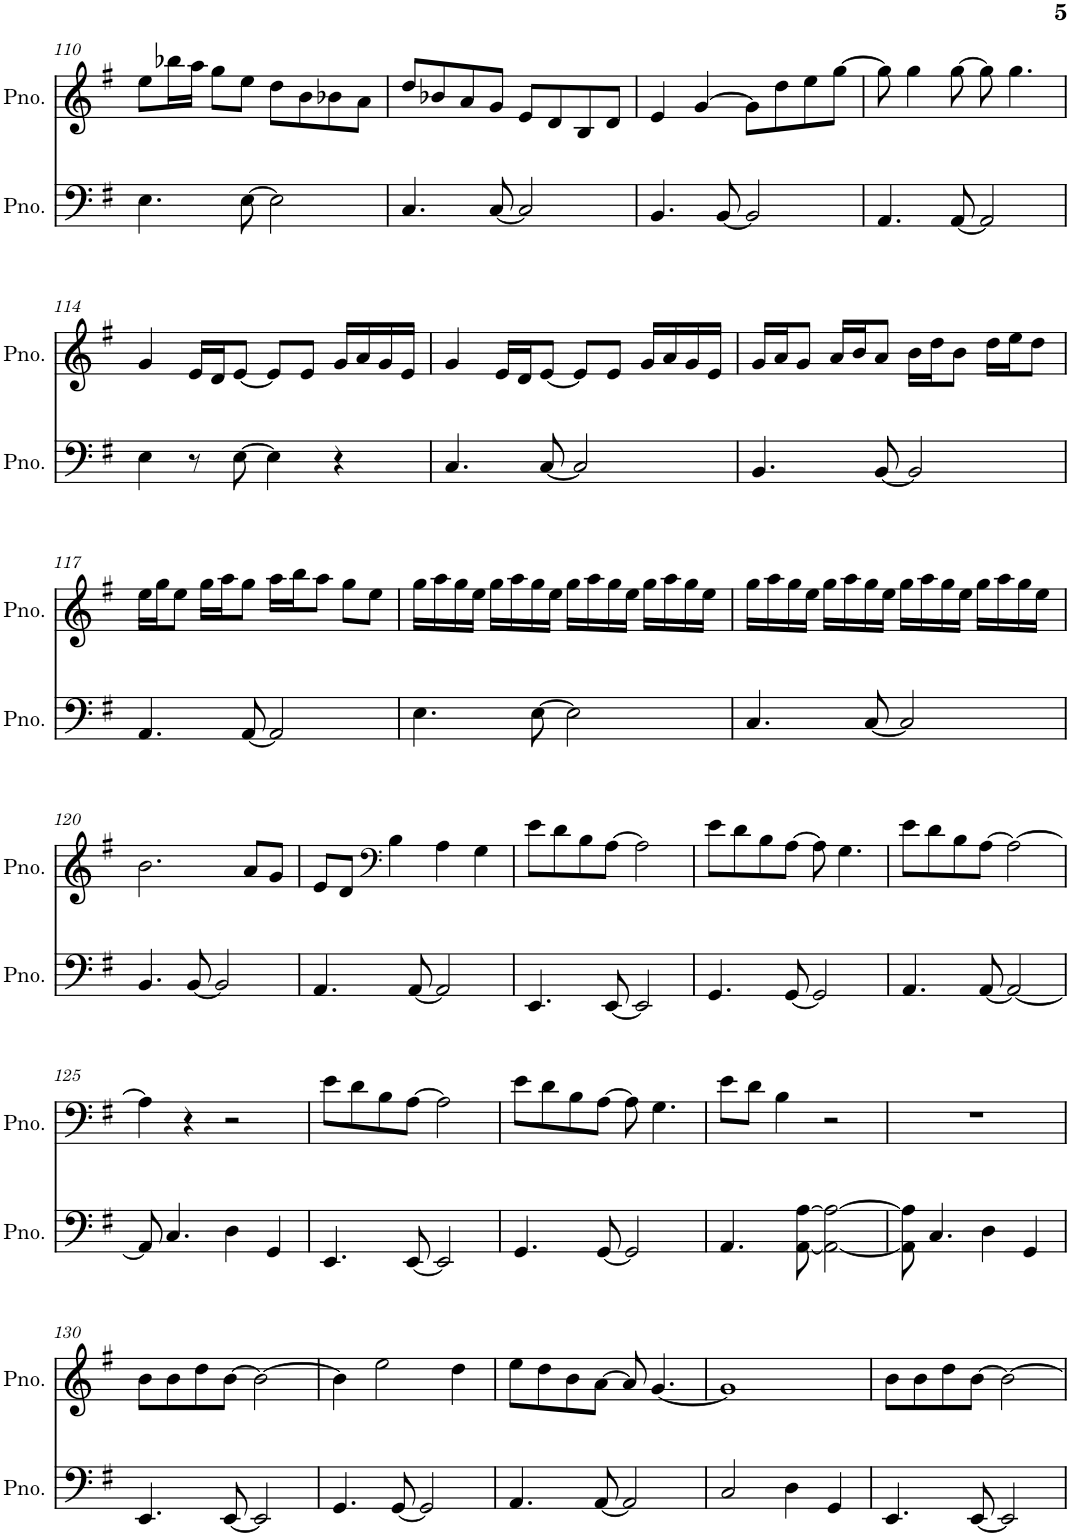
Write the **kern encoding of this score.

**kern	**kern
*part2	*part1
*staff2	*staff1
*I"Piano	*I"Piano
*I'Pno.	*I'Pno.
!!LO:PB:g=z
*clefG2	*clefG2
*k[f#]	*k[f#]
*M4/4	*M4/4
=110	=110
4.E\	8ee\L
.	16bb-X\L
.	16aa\JJ
.	8gg\L
[8E\	8ee\J
2E\]	8dd\L
.	8b\
.	8b-X\
.	8a\J
=111	=111
4.C/	8dd/L
.	8b-X/
.	8a/
[8C/	8g/J
2C/]	8e/L
.	8d/
.	8B/
.	8d/J
=112	=112
4.BB/	4e/
.	[4g/
[8BB/	.
2BB/]	8g\L]
.	8dd\
.	8ee\
.	[8gg\J
=113	=113
4.AA/	8gg\]
.	4gg\
[8AA/	[8gg\
2AA/]	8gg\]
.	4.gg\
!!LO:LB:g=z
=114	=114
4E\	4g/
8r	16e/LL
.	16d/J
[8E\	[8e/J
4E\]	8e/L]
.	8e/J
4r	16g/LL
.	16a/
.	16g/
.	16e/JJ
=115	=115
4.C/	4g/
.	16e/LL
.	16d/J
[8C/	[8e/J
2C/]	8e/L]
.	8e/J
.	16g/LL
.	16a/
.	16g/
.	16e/JJ
=116	=116
4.BB/	16g/LL
.	16a/J
.	8g/J
.	16a/LL
.	16b/J
[8BB/	8a/J
2BB/]	16b\LL
.	16dd\J
.	8b\J
.	16dd\LL
.	16ee\J
.	8dd\J
!!LO:LB:g=z
=117	=117
4.AA/	16ee\LL
.	16gg\J
.	8ee\J
.	16gg\LL
.	16aa\J
[8AA/	8gg\J
2AA/]	16aa\LL
.	16bb\J
.	8aa\J
.	8gg\L
.	8ee\J
=118	=118
4.E\	16gg\LL
.	16aa\
.	16gg\
.	16ee\JJ
.	16gg\LL
.	16aa\
[8E\	16gg\
.	16ee\JJ
2E\]	16gg\LL
.	16aa\
.	16gg\
.	16ee\JJ
.	16gg\LL
.	16aa\
.	16gg\
.	16ee\JJ
=119	=119
4.C/	16gg\LL
.	16aa\
.	16gg\
.	16ee\JJ
.	16gg\LL
.	16aa\
[8C/	16gg\
.	16ee\JJ
2C/]	16gg\LL
.	16aa\
.	16gg\
.	16ee\JJ
.	16gg\LL
.	16aa\
.	16gg\
.	16ee\JJ
!!LO:LB:g=z
=120	=120
4.BB/	2.b\
[8BB/	.
2BB/]	.
.	8a/L
.	8g/J
=121	=121
4.AA/	8e/L
.	8d/J
*	*clefF4
.	4B\
[8AA/	.
2AA/]	4A\
.	4G\
=122	=122
4.EE/	8e\L
.	8d\
.	8B\
[8EE/	[8A\J
2EE/]	2A\]
=123	=123
4.GG/	8e\L
.	8d\
.	8B\
[8GG/	[8A\J
2GG/]	8A\]
.	4.G\
=124	=124
4.AA/	8e\L
.	8d\
.	8B\
[8AA/	[8A\J
2AA/_	2A\_
!!LO:LB:g=z
=125	=125
8AA/]	4A\]
4.C/	.
.	4r
4D\	2r
4GG/	.
=126	=126
4.EE/	8e\L
.	8d\
.	8B\
[8EE/	[8A\J
2EE/]	2A\]
=127	=127
4.GG/	8e\L
.	8d\
.	8B\
[8GG/	[8A\J
2GG/]	8A\]
.	4.G\
=128	=128
4.AA/	8e\L
.	8d\J
.	4B\
[8AA\ [8A\	.
2AA\_ 2A\_	2r
=129	=129
8AA\] 8A\]	1r
4.C/	.
4D\	.
4GG/	.
!!LO:LB:g=z
=130	=130
4.EE/	8b\L
.	8b\
.	8dd\
[8EE/	[8b\J
2EE/]	2b\_
=131	=131
4.GG/	4b\]
.	2ee\
[8GG/	.
2GG/]	.
.	4dd\
=132	=132
4.AA/	8ee\L
.	8dd\
.	8b\
[8AA/	[8a\J
2AA/]	8a/]
.	[4.g/
=133	=133
2C/	1g]
4D\	.
4GG/	.
=134	=134
4.EE/	8b\L
.	8b\
.	8dd\
[8EE/	[8b\J
2EE/]	2b\_
=	=
*-	*-
